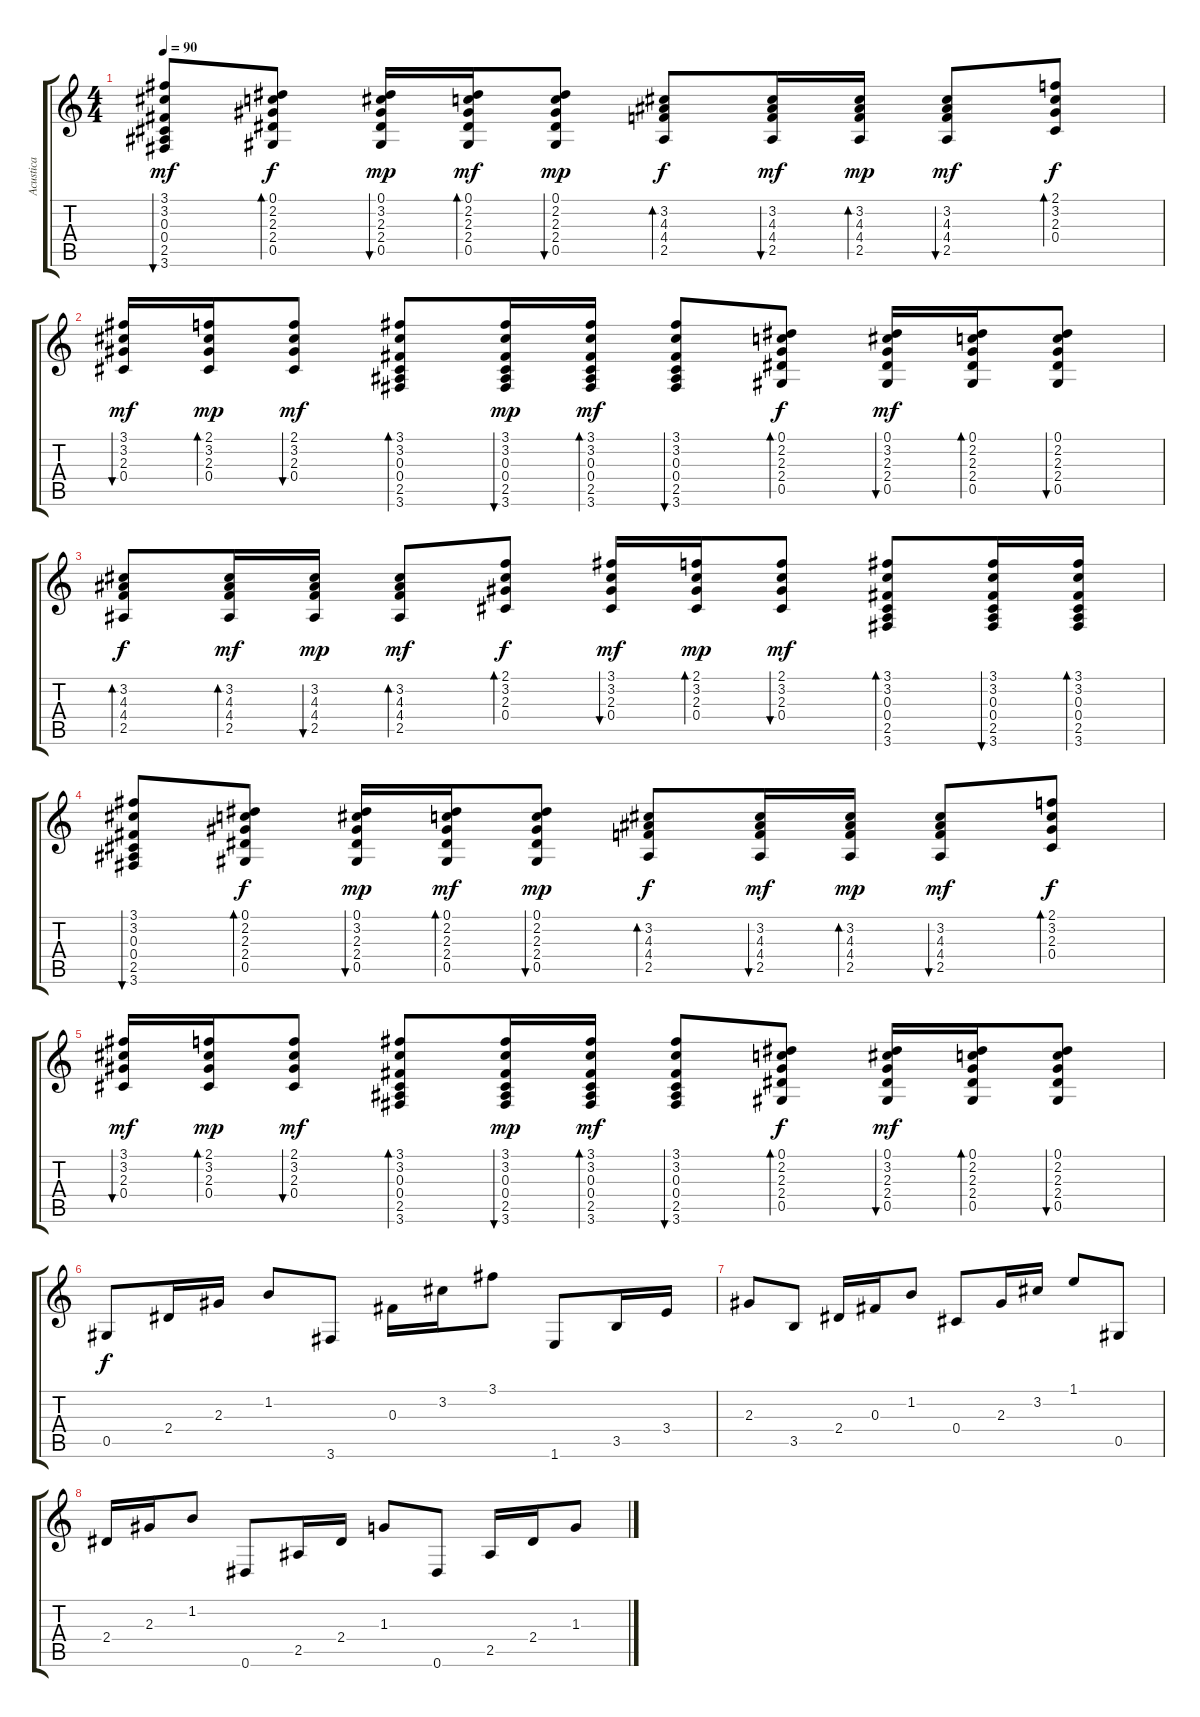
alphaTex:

\track ("Acustica" "Acustica") {instrument acousticguitarsteel}
\staff {score tabs}
\tuning (Eb4 Bb3 Gb3 Db3 Ab2 Eb2) {hide}
\ts (4 4)
\tempo 90
\clef g2
\ks c
(3.1 3.2 0.3 0.4 2.5 3.6).8{bu 30 dy mf} (0.1 2.2 2.3 2.4 0.5).8{bd 60 dy f} (0.1 3.2 2.3 2.4 0.5).16{bu 30 dy mp} (0.1 2.2 2.3 2.4 0.5).16{bd 30 dy mf} (0.1 2.2 2.3 2.4 0.5).8{bu 30 dy mp} (3.2 4.3 4.4 2.5).8{bd 60 dy f} (3.2 4.3 4.4 2.5).16{bu 30 dy mf} (3.2 4.3 4.4 2.5).16{bd 30 dy mp} (3.2 4.3 4.4 2.5).8{bu 30 dy mf} (2.1 3.2 2.3 0.4).8{bd 60 dy f} |
(3.1 3.2 2.3 0.4).16{bu 30 dy mf} (2.1 3.2 2.3 0.4).16{bd 30 dy mp} (2.1 3.2 2.3 0.4).8{bu 30 dy mf} (3.1 3.2 0.3 0.4 2.5 3.6).8{bd 60} (3.1 3.2 0.3 0.4 2.5 3.6).16{bu 30 dy mp} (3.1 3.2 0.3 0.4 2.5 3.6).16{bd 30 dy mf} (3.1 3.2 0.3 0.4 2.5 3.6).8{bu 30} (0.1 2.2 2.3 2.4 0.5).8{bd 60 dy f} (0.1 3.2 2.3 2.4 0.5).16{bu 30 dy mf} (0.1 2.2 2.3 2.4 0.5).16{bd 30} (0.1 2.2 2.3 2.4 0.5).8{bu 30} |
(3.2 4.3 4.4 2.5).8{bd 60 dy f} (3.2 4.3 4.4 2.5).16{bd 30 dy mf} (3.2 4.3 4.4 2.5).16{bu 30 dy mp} (3.2 4.3 4.4 2.5).8{bd 30 dy mf} (2.1 3.2 2.3 0.4).8{bd 60 dy f} (3.1 3.2 2.3 0.4).16{bu 30 dy mf} (2.1 3.2 2.3 0.4).16{bd 30 dy mp} (2.1 3.2 2.3 0.4).8{bu 30 dy mf} (3.1 3.2 0.3 0.4 2.5 3.6).8{bd 60} (3.1 3.2 0.3 0.4 2.5 3.6).16{bu 30} (3.1 3.2 0.3 0.4 2.5 3.6).16{bd 30} |
(3.1 3.2 0.3 0.4 2.5 3.6).8{bu 30} (0.1 2.2 2.3 2.4 0.5).8{bd 60 dy f} (0.1 3.2 2.3 2.4 0.5).16{bu 30 dy mp} (0.1 2.2 2.3 2.4 0.5).16{bd 30 dy mf} (0.1 2.2 2.3 2.4 0.5).8{bu 30 dy mp} (3.2 4.3 4.4 2.5).8{bd 60 dy f} (3.2 4.3 4.4 2.5).16{bu 30 dy mf} (3.2 4.3 4.4 2.5).16{bd 30 dy mp} (3.2 4.3 4.4 2.5).8{bu 30 dy mf} (2.1 3.2 2.3 0.4).8{bd 60 dy f} |
(3.1 3.2 2.3 0.4).16{bu 30 dy mf} (2.1 3.2 2.3 0.4).16{bd 30 dy mp} (2.1 3.2 2.3 0.4).8{bu 30 dy mf} (3.1 3.2 0.3 0.4 2.5 3.6).8{bd 60} (3.1 3.2 0.3 0.4 2.5 3.6).16{bu 30 dy mp} (3.1 3.2 0.3 0.4 2.5 3.6).16{bd 30 dy mf} (3.1 3.2 0.3 0.4 2.5 3.6).8{bu 30} (0.1 2.2 2.3 2.4 0.5).8{bd 60 dy f} (0.1 3.2 2.3 2.4 0.5).16{bu 30 dy mf} (0.1 2.2 2.3 2.4 0.5).16{bd 30} (0.1 2.2 2.3 2.4 0.5).8{bu 30} |
0.5.8{dy f} 2.4.16 2.3.16 1.2.8 3.6.8 0.3.16 3.2.16 3.1.8 1.6.8 3.5.16 3.4.16 |
2.3.8 3.5.8 2.4.16 0.3.16 1.2.8 0.4.8 2.3.16 3.2.16 1.1.8 0.5.8 |
2.4.16 2.3.16 1.2.8 0.6.8 2.5.16 2.4.16 1.3.8 0.6.8 2.5.16 2.4.16 1.3.8
